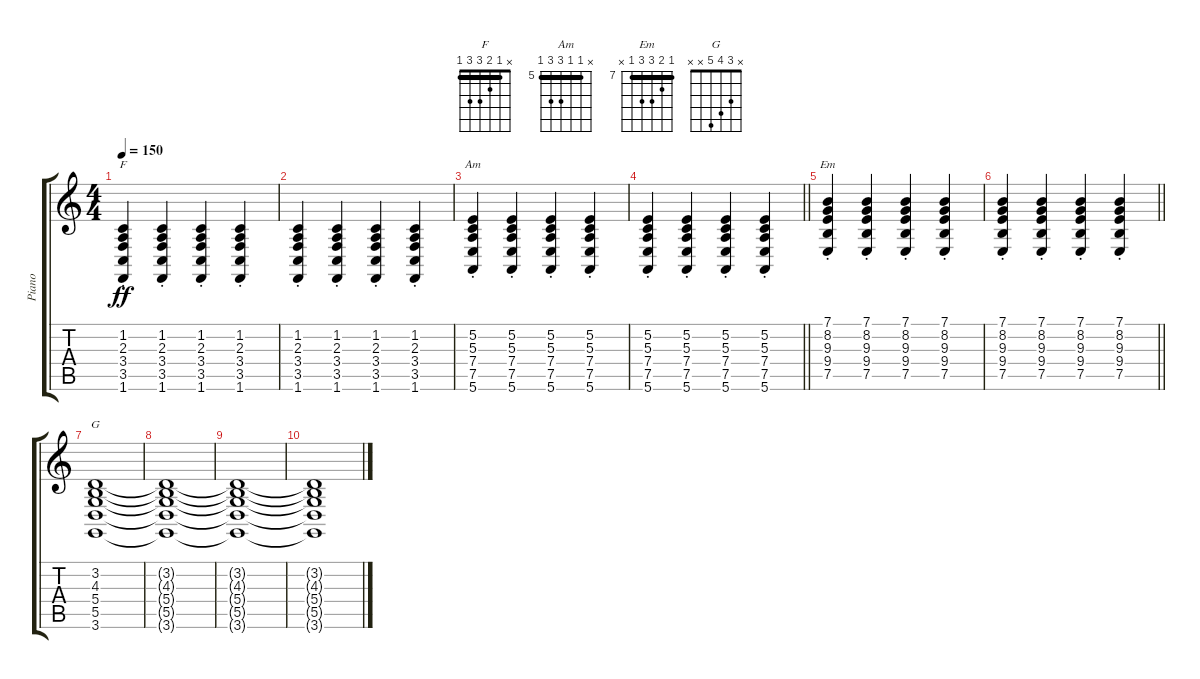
\track ("Piano" "Piano") {instrument acousticgrandpiano}
\staff {score tabs}
\tuning (E4 B3 G3 D3 A2 E2) {hide}
\chord ("F" x 1 2 3 3 1) {barre 1}
\chord ("Am" x 5 5 7 7 5) {firstfret 5 barre 5}
\chord ("Em" 7 8 9 9 7 x) {firstfret 7 barre 7}
\chord ("G" x 3 4 5 x x)
\ts (4 4)
\tempo 150
\clef g2
\ks c
(1.2{st} 2.3{st} 3.4{st} 3.5{st} 1.6{st}).4{ch "F" dy ff} (1.2{st} 2.3{st} 3.4{st} 3.5{st} 1.6{st}).4 (1.2{st} 2.3{st} 3.4{st} 3.5{st} 1.6{st}).4 (1.2{st} 2.3{st} 3.4{st} 3.5{st} 1.6{st}).4 |
(1.2{st} 2.3{st} 3.4{st} 3.5{st} 1.6{st}).4 (1.2{st} 2.3{st} 3.4{st} 3.5{st} 1.6{st}).4 (1.2{st} 2.3{st} 3.4{st} 3.5{st} 1.6{st}).4 (1.2{st} 2.3{st} 3.4{st} 3.5{st} 1.6{st}).4 |
(5.2{st} 5.3{st} 7.4{st} 7.5{st} 5.6{st}).4{ch "Am"} (5.2{st} 5.3{st} 7.4{st} 7.5{st} 5.6{st}).4 (5.2{st} 5.3{st} 7.4{st} 7.5{st} 5.6{st}).4 (5.2{st} 5.3{st} 7.4{st} 7.5{st} 5.6{st}).4 |
\barLineRight lightlight
(5.2{st} 5.3{st} 7.4{st} 7.5{st} 5.6{st}).4 (5.2{st} 5.3{st} 7.4{st} 7.5{st} 5.6{st}).4 (5.2{st} 5.3{st} 7.4{st} 7.5{st} 5.6{st}).4 (5.2{st} 5.3{st} 7.4{st} 7.5{st} 5.6{st}).4 |
(7.1{st} 8.2{st} 9.3{st} 9.4{st} 7.5{st}).4{ch "Em"} (7.1{st} 8.2{st} 9.3{st} 9.4{st} 7.5{st}).4 (7.1{st} 8.2{st} 9.3{st} 9.4{st} 7.5{st}).4 (7.1{st} 8.2{st} 9.3{st} 9.4{st} 7.5{st}).4 |
\barLineRight lightlight
(7.1{st} 8.2{st} 9.3{st} 9.4{st} 7.5{st}).4 (7.1{st} 8.2{st} 9.3{st} 9.4{st} 7.5{st}).4 (7.1{st} 8.2{st} 9.3{st} 9.4{st} 7.5{st}).4 (7.1{st} 8.2{st} 9.3{st} 9.4{st} 7.5{st}).4 |
(3.2 4.3 5.4 5.5 3.6).1{ch "G"} |
(3.2{t} 4.3{t} 5.4{t} 5.5{t} 3.6{t}).1 |
(3.2{t} 4.3{t} 5.4{t} 5.5{t} 3.6{t}).1 |
(3.2{t} 4.3{t} 5.4{t} 5.5{t} 3.6{t}).1
